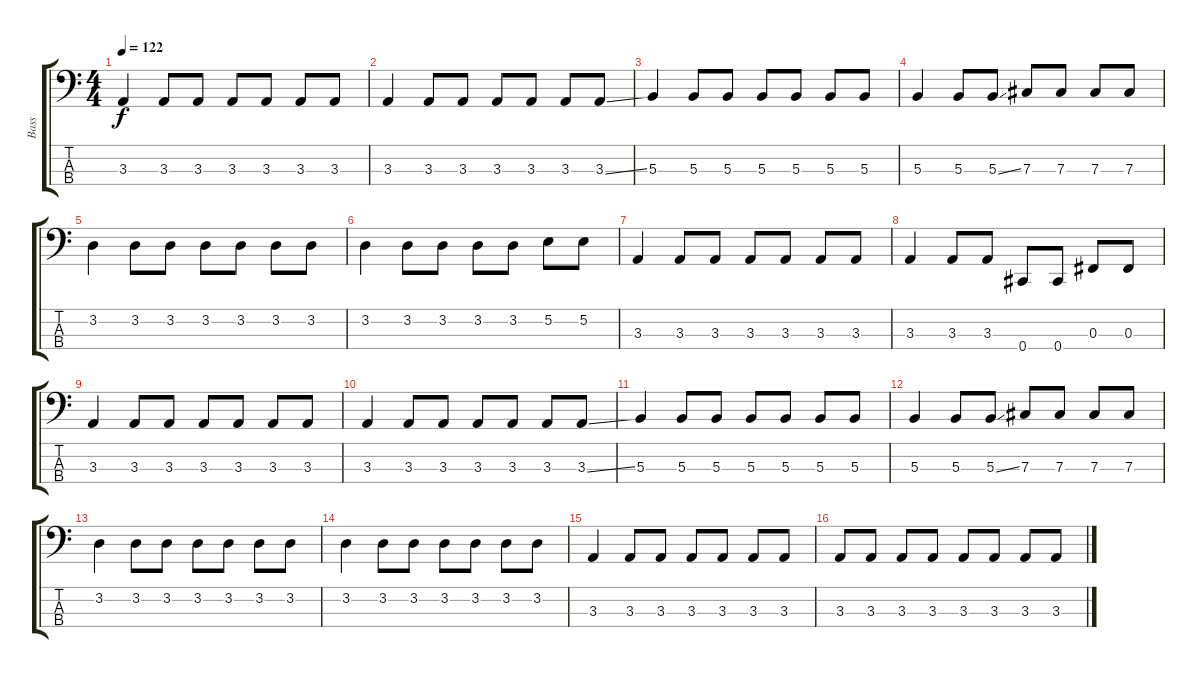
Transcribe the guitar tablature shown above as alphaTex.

\track ("Bass" "Bass") {instrument electricbassfinger}
\staff {score tabs}
\tuning (E2 B1 Gb1 Db1) {hide}
\ts (4 4)
\tempo 122
\clef f4
\ks c
3.3.4{dy f} 3.3.8 3.3.8 3.3.8 3.3.8 3.3.8 3.3.8 |
3.3.4 3.3.8 3.3.8 3.3.8 3.3.8 3.3.8 3.3{ss}.8 |
5.3.4 5.3.8 5.3.8 5.3.8 5.3.8 5.3.8 5.3.8 |
5.3.4 5.3.8 5.3{ss}.8 7.3.8 7.3.8 7.3.8 7.3.8 |
3.2.4 3.2.8 3.2.8 3.2.8 3.2.8 3.2.8 3.2.8 |
3.2.4 3.2.8 3.2.8 3.2.8 3.2.8 5.2.8 5.2.8 |
3.3.4 3.3.8 3.3.8 3.3.8 3.3.8 3.3.8 3.3.8 |
3.3.4 3.3.8 3.3.8 0.4.8 0.4.8 0.3.8 0.3.8 |
3.3.4 3.3.8 3.3.8 3.3.8 3.3.8 3.3.8 3.3.8 |
3.3.4 3.3.8 3.3.8 3.3.8 3.3.8 3.3.8 3.3{ss}.8 |
5.3.4 5.3.8 5.3.8 5.3.8 5.3.8 5.3.8 5.3.8 |
5.3.4 5.3.8 5.3{ss}.8 7.3.8 7.3.8 7.3.8 7.3.8 |
3.2.4 3.2.8 3.2.8 3.2.8 3.2.8 3.2.8 3.2.8 |
3.2.4 3.2.8 3.2.8 3.2.8 3.2.8 3.2.8 3.2.8 |
3.3.4 3.3.8 3.3.8 3.3.8 3.3.8 3.3.8 3.3.8 |
3.3.8 3.3.8 3.3.8 3.3.8 3.3.8 3.3.8 3.3.8 3.3.8
